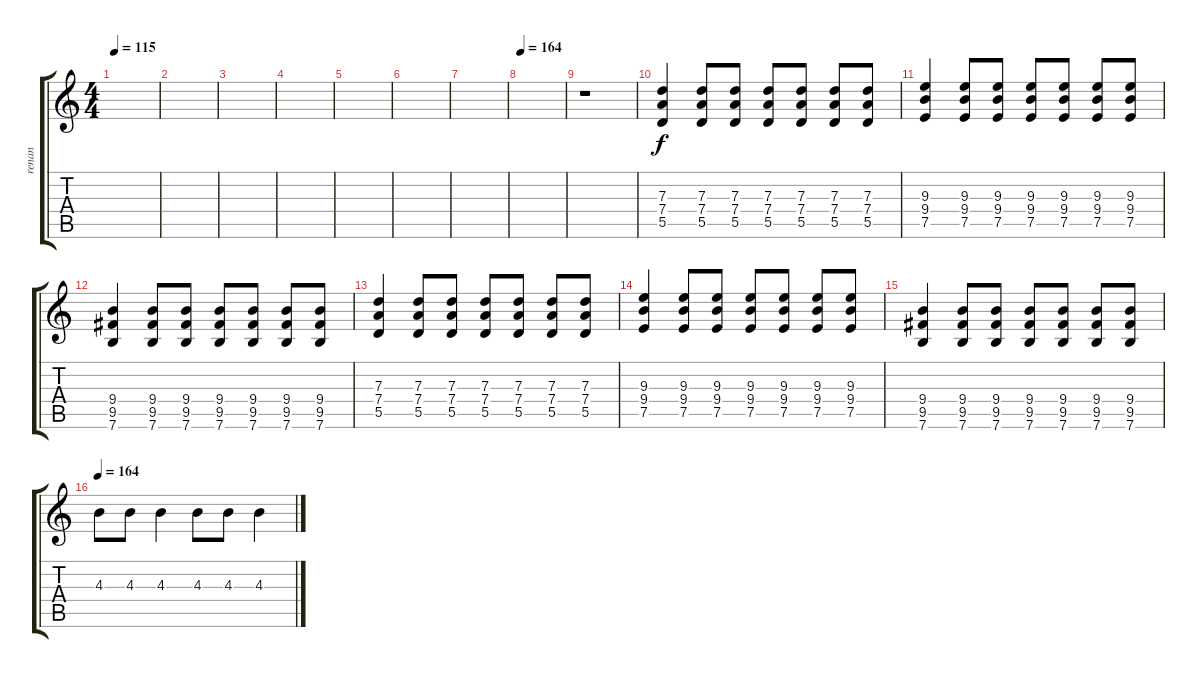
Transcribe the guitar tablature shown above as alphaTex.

\track ("renan" "renan") {instrument distortionguitar}
\staff {score tabs}
\tuning (E4 B3 G3 D3 A2 E2) {hide}
\ts (4 4)
\tempo 115
\clef g2
\ks c
|
|
|
|
|
|
|
\tempo 164
|
r.1 |
(7.3 7.4 5.5).4 (7.3 7.4 5.5).8 (7.3 7.4 5.5).8 (7.3 7.4 5.5).8 (7.3 7.4 5.5).8 (7.3 7.4 5.5).8 (7.3 7.4 5.5).8 |
(9.3 9.4 7.5).4 (9.3 9.4 7.5).8 (9.3 9.4 7.5).8 (9.3 9.4 7.5).8 (9.3 9.4 7.5).8 (9.3 9.4 7.5).8 (9.3 9.4 7.5).8 |
(9.4 9.5 7.6).4 (9.4 9.5 7.6).8 (9.4 9.5 7.6).8 (9.4 9.5 7.6).8 (9.4 9.5 7.6).8 (9.4 9.5 7.6).8 (9.4 9.5 7.6).8 |
(7.3 7.4 5.5).4 (7.3 7.4 5.5).8 (7.3 7.4 5.5).8 (7.3 7.4 5.5).8 (7.3 7.4 5.5).8 (7.3 7.4 5.5).8 (7.3 7.4 5.5).8 |
(9.3 9.4 7.5).4 (9.3 9.4 7.5).8 (9.3 9.4 7.5).8 (9.3 9.4 7.5).8 (9.3 9.4 7.5).8 (9.3 9.4 7.5).8 (9.3 9.4 7.5).8 |
(9.4 9.5 7.6).4 (9.4 9.5 7.6).8 (9.4 9.5 7.6).8 (9.4 9.5 7.6).8 (9.4 9.5 7.6).8 (9.4 9.5 7.6).8 (9.4 9.5 7.6).8 |
\tempo 164
4.3.8{instrument distortionguitar} 4.3.8 4.3.4 4.3.8 4.3.8 4.3.4
